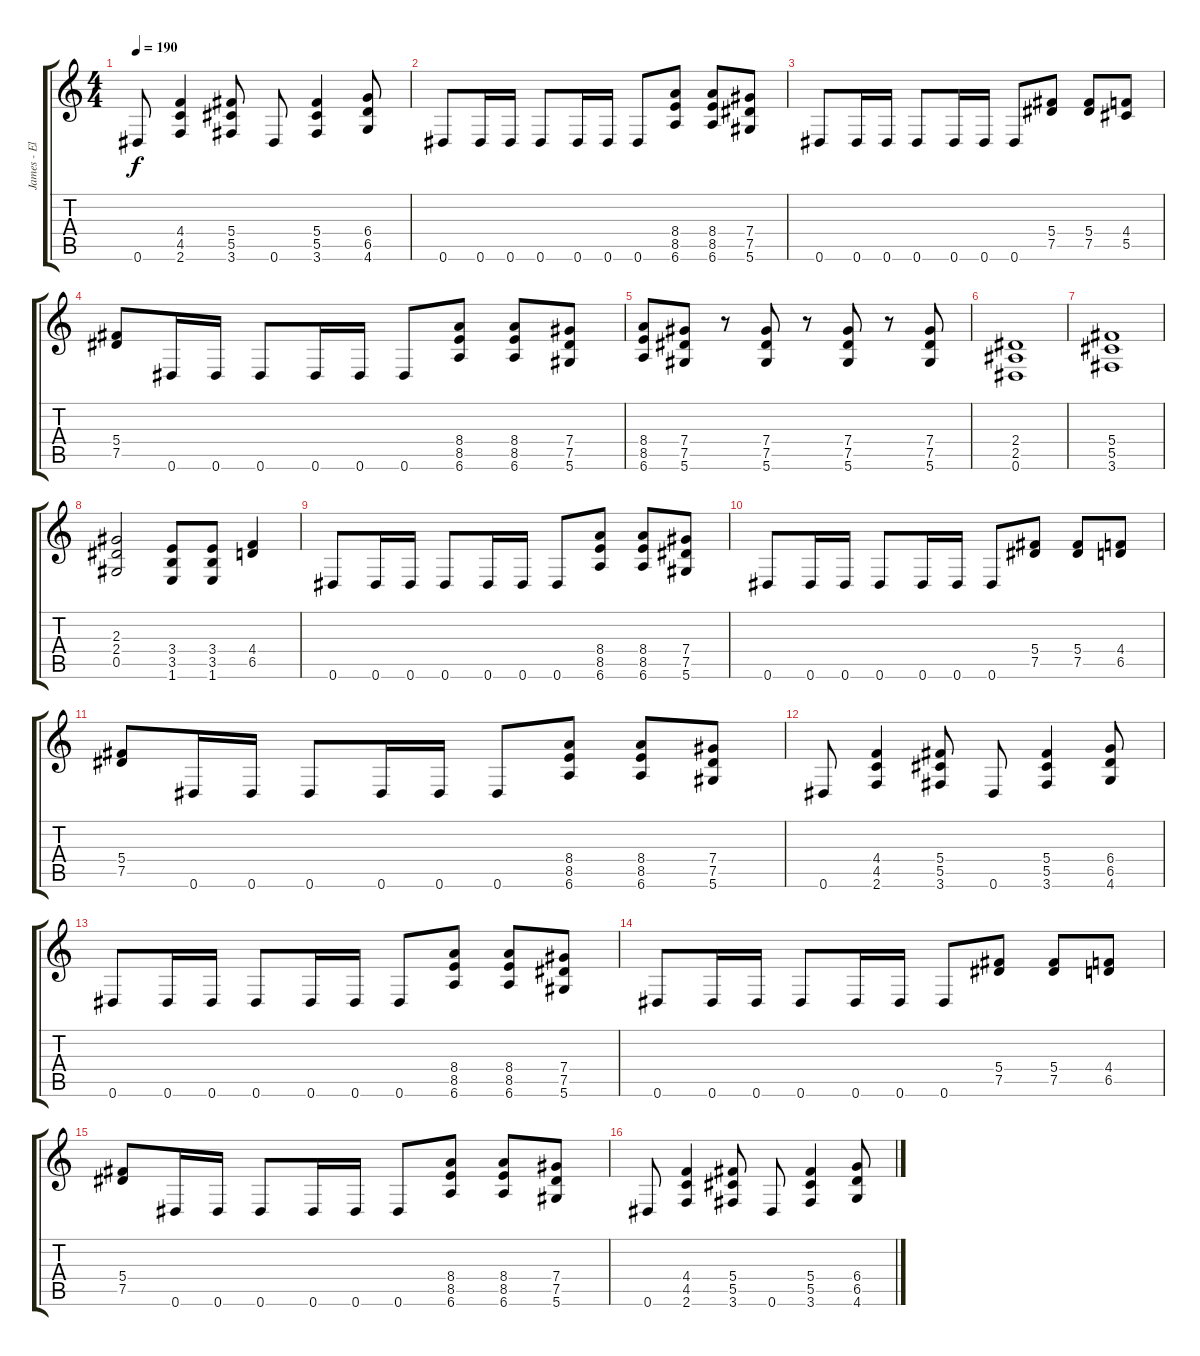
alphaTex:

\track ("James - Electric Guitar " "James - El") {instrument distortionguitar}
\staff {score tabs}
\tuning (Eb4 Bb3 Gb3 Db3 Ab2 Eb2) {hide}
\ts (4 4)
\tempo 190
\clef g2
\ks c
0.6.8{dy f} (4.4 4.5 2.6).4 (5.4 5.5 3.6).8 0.6.8 (5.4 5.5 3.6).4 (6.4 6.5 4.6).8 |
0.6.8 0.6.16 0.6.16 0.6.8 0.6.16 0.6.16 0.6.8 (8.4 8.5 6.6).8 (8.4 8.5 6.6).8 (7.4 7.5 5.6).8 |
0.6.8 0.6.16 0.6.16 0.6.8 0.6.16 0.6.16 0.6.8 (5.4 7.5).8 (5.4 7.5).8 (4.4 5.5).8 |
(5.4 7.5).8 0.6.16 0.6.16 0.6.8 0.6.16 0.6.16 0.6.8 (8.4 8.5 6.6).8 (8.4 8.5 6.6).8 (7.4 7.5 5.6).8 |
(8.4 8.5 6.6).8 (7.4 7.5 5.6).8 r.8 (7.4 7.5 5.6).8 r.8 (7.4 7.5 5.6).8 r.8 (7.4 7.5 5.6).8 |
(2.4 2.5 0.6).1 |
(5.4 5.5 3.6).1 |
(2.3 2.4 0.5).2 (3.4 3.5 1.6).8 (3.4 3.5 1.6).8 (4.4 6.5).4 |
0.6.8 0.6.16 0.6.16 0.6.8 0.6.16 0.6.16 0.6.8 (8.4 8.5 6.6).8 (8.4 8.5 6.6).8 (7.4 7.5 5.6).8 |
0.6.8 0.6.16 0.6.16 0.6.8 0.6.16 0.6.16 0.6.8 (5.4 7.5).8 (5.4 7.5).8 (4.4 6.5).8 |
(5.4 7.5).8 0.6.16 0.6.16 0.6.8 0.6.16 0.6.16 0.6.8 (8.4 8.5 6.6).8 (8.4 8.5 6.6).8 (7.4 7.5 5.6).8 |
0.6.8 (4.4 4.5 2.6).4 (5.4 5.5 3.6).8 0.6.8 (5.4 5.5 3.6).4 (6.4 6.5 4.6).8 |
0.6.8 0.6.16 0.6.16 0.6.8 0.6.16 0.6.16 0.6.8 (8.4 8.5 6.6).8 (8.4 8.5 6.6).8 (7.4 7.5 5.6).8 |
0.6.8 0.6.16 0.6.16 0.6.8 0.6.16 0.6.16 0.6.8 (5.4 7.5).8 (5.4 7.5).8 (4.4 6.5).8 |
(5.4 7.5).8 0.6.16 0.6.16 0.6.8 0.6.16 0.6.16 0.6.8 (8.4 8.5 6.6).8 (8.4 8.5 6.6).8 (7.4 7.5 5.6).8 |
0.6.8 (4.4 4.5 2.6).4 (5.4 5.5 3.6).8 0.6.8 (5.4 5.5 3.6).4 (6.4 6.5 4.6).8
